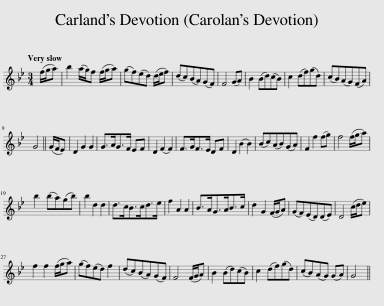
X:1
L:1/8
Q:1/4=120
M:3/4
I:linebreak $
K:Gmin
V:1 treble
V:1
 (f/g/a) | b2 (a/g/)f (f/g/a) | (gf)(ed) (d/e/f) | (dc)(BA)(GF) | F4 (GA) | %5
 B2 (Bd)(cB) | c2 (df)(gd) | (cB)(AG)(FA) |$ G4 || (G/F/E) | %10
 D2 G2 G2 | G>AG>F EF | D2 (F2 F2) | F>GF>E DF | D2 (B2 B2) | %15
 (Bc)(AB)(GA) | F2 f2 (fg) | f4 (f/g/a) |$ b2 (ba)(gb) | b2 d2 d2 | %20
 d>cB>cd>e | f2 A2 A2 | B>AG>AB>c | d2 G2 (F/G/A) | (GF)(ED)(DE) | %25
 D4 (c/d/e) |$ f2 f2 (f/g/a) | (gf)(ed) f2 | (dc)(BA)(GF) | F4 (F/G/A) | %30
 B2 (Bd)(cB) | c2 (df)(gd) | (cB)(AG) (GA) | G4 || %34
